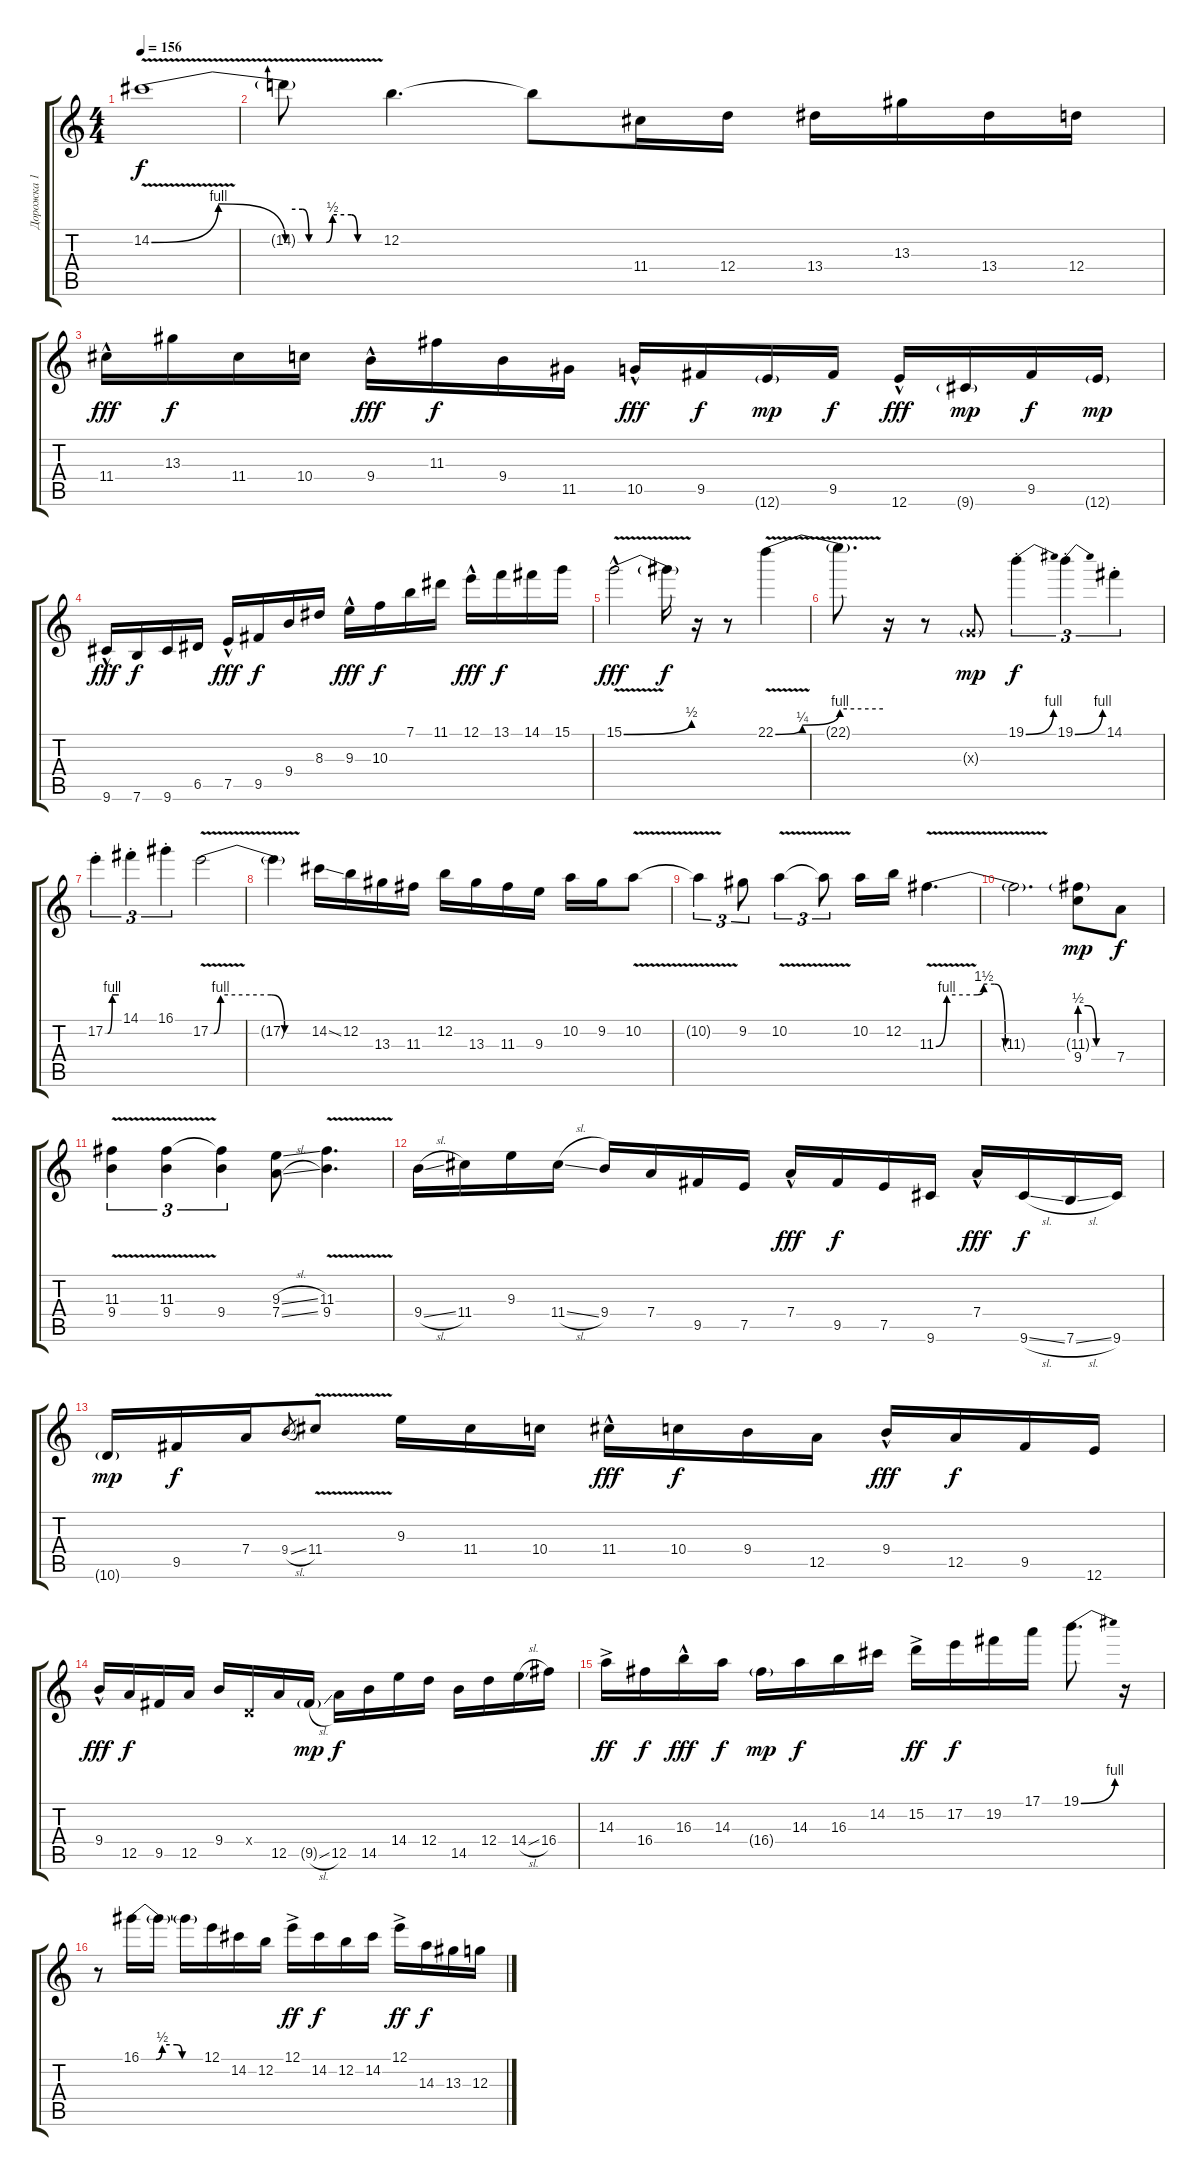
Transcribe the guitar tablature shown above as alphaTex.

\track ("Дорожка 1" "Дорожка 1") {instrument distortionguitar}
\staff {score tabs}
\tuning (E4 B3 G3 D3 A2 E2) {hide}
\ts (4 4)
\tempo 156
\clef g2
\ks c
14.2{be (bendrelease 0 0 10 4 57 4 60 0) v}.1{dy f} |
14.2{be (custom 0 3 11 3 15 0 26 0 30 2 42 2 46 0 60 0) t}.8 12.2.4{d} 12.2{t}.8 11.4.16 12.4.16 13.4.16 13.3.16 13.4.16 12.4.16 |
11.4{hac}.16{dy fff} 13.3.16{dy f} 11.4.16 10.4.16 9.4{hac}.16{dy fff} 11.3.16{dy f} 9.4.16 11.5.16 10.5{hac}.16{dy fff} 9.5.16{dy f} 12.6{g}.16{dy mp} 9.5.16{dy f} 12.6{hac}.16{dy fff} 9.6{g}.16{dy mp} 9.5.16{dy f} 12.6{g}.16{dy mp} |
9.6{hac}.16{dy fff} 7.6.16{dy f} 9.6.16 6.5.16 7.5{hac}.16{dy fff} 9.5.16{dy f} 9.4.16 8.3.16 9.3{hac}.16{dy fff} 10.3.16{dy f} 7.1.16 11.1.16 12.1{hac}.16{dy fff} 13.1.16{dy f} 14.1.16 15.1.16 |
15.1{be (bend 0 0 60 2) v hac}.2{dy fff} 15.1{t}.16{dy f} r.16 r.8 22.1{be (custom 0 0 15 1 36 4 60 4) v}.4 |
22.1{t}.8{d} r.16 r.8 0.3{g x}.8{dy mp} 19.1{be (bend 0 0 60 4) st}.4{tu (3 2) dy f} 19.1{be (bend 0 0 60 4) st}.4{tu (3 2)} 14.1{st}.4{tu (3 2)} |
17.2{be (custom 0 0 11 0 31 4 60 4) st}.4{tu (3 2)} 14.1{st}.4{tu (3 2)} 16.1{st}.4{tu (3 2)} 17.2{be (custom 0 0 2 0 6 4 36 4 44 0 60 0) v}.2 |
17.2{t}.4 14.2{ss}.16 12.2.16 13.3.16 11.3.16 12.2.16 13.3.16 11.3.16 9.3.16 10.2.16 9.2.16 10.2{v}.8 |
10.2{t}.4{tu (3 2)} 9.2.8{tu (3 2)} 10.2{v}.4{tu (3 2)} 10.2{t}.8{tu (3 2)} 10.2.16 12.2.16 11.3{be (custom 0 0 5 4 19 4 22 6 27 6 32 0 60 0) v}.4{d} |
11.3{t}.2{d} (11.3{g} 9.4{be (custom 0 2 15 2 30 0 60 0)}).8{dy mp} 7.4.8{dy f} |
(11.3 9.4{v}).4{tu (3 2)} (11.3 9.4{v}).4{tu (3 2)} (11.3{t} 9.4).4{tu (3 2)} (9.3{sl} 7.4{sl}).8 (11.3{v} 9.4).4{d} |
9.4{sl}.16 11.4.16 9.3.16 11.4{sl}.16 9.4.16 7.4.16 9.5.16 7.5.16 7.4{hac}.16{dy fff} 9.5.16{dy f} 7.5.16 9.6.16 7.4{hac}.16{dy fff} 9.6{sl}.16{dy f} 7.6{sl}.16 9.6.16 |
10.6{g}.16{dy mp} 9.5.16{dy f} 7.4.16 9.4{sl}.8{gr} 11.4{v}.8 9.3.16 11.4.16 10.4.16 11.4{hac}.16{dy fff} 10.4.16{dy f} 9.4.16 12.5.16 9.4{hac}.16{dy fff} 12.5.16{dy f} 9.5.16 12.6.16 |
9.4{hac}.16{dy fff} 12.5.16{dy f} 9.5.16 12.5.16 9.4.16 0.4{x}.16 12.5.16 9.5{sl g}.16{dy mp} 12.5.16{dy f} 14.5.16 14.4.16 12.4.16 14.5.16 12.4.16 14.4{sl}.16 16.4.16 |
14.3{ac}.16{dy ff} 16.4.16{dy f} 16.3{hac}.16{dy fff} 14.3.16{dy f} 16.4{g}.16{dy mp} 14.3.16{dy f} 16.3.16 14.2.16 15.2{ac}.16{dy ff} 17.2.16{dy f} 19.2.16 17.1.16 19.1{be (bend 0 0 60 4)}.8{d} r.16 |
r.8 16.1{be (custom 0 0 14 0 20 2 34 2 39 0 60 0)}.16 16.1{t}.16 16.1{t}.16 12.1.16 14.2.16 12.2.16 12.1{ac}.16{dy ff} 14.2.16{dy f} 12.2.16 14.2.16 12.1{ac}.16{dy ff} 14.3.16{dy f} 13.3.16 12.3.16
